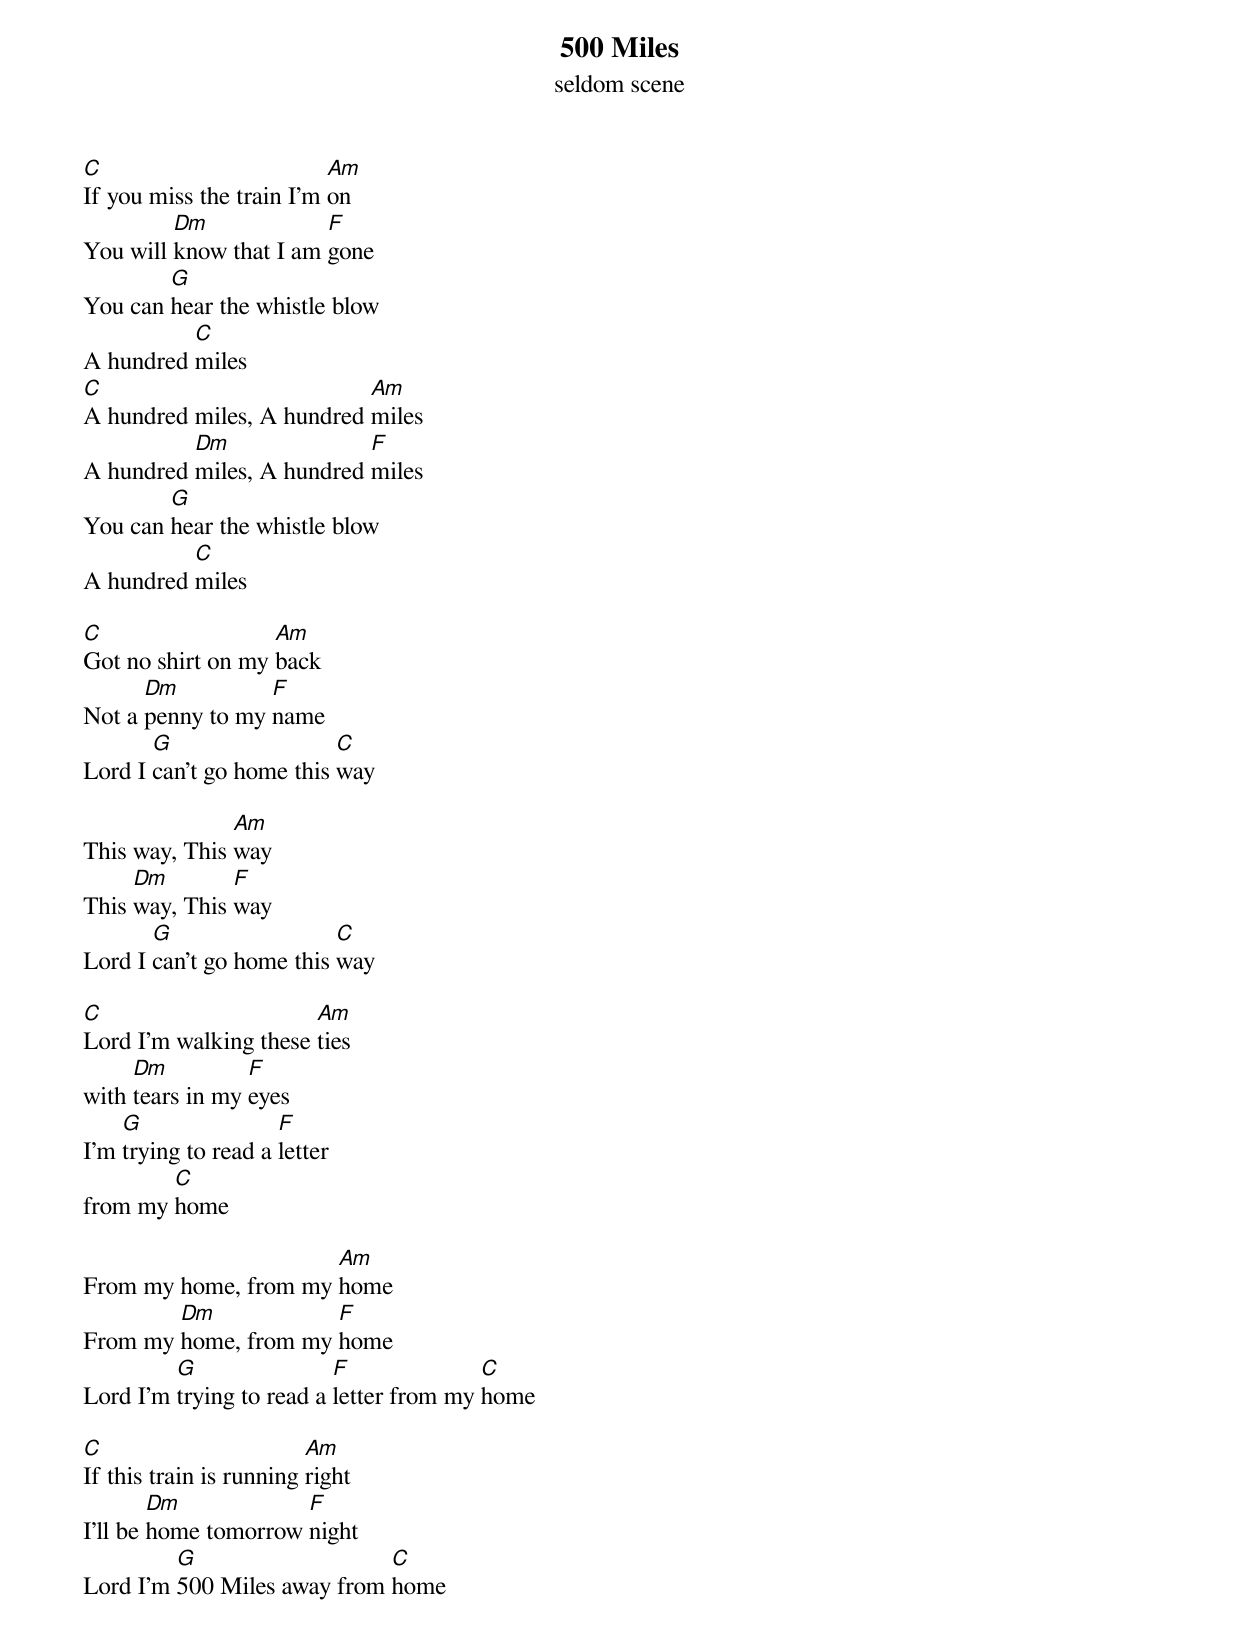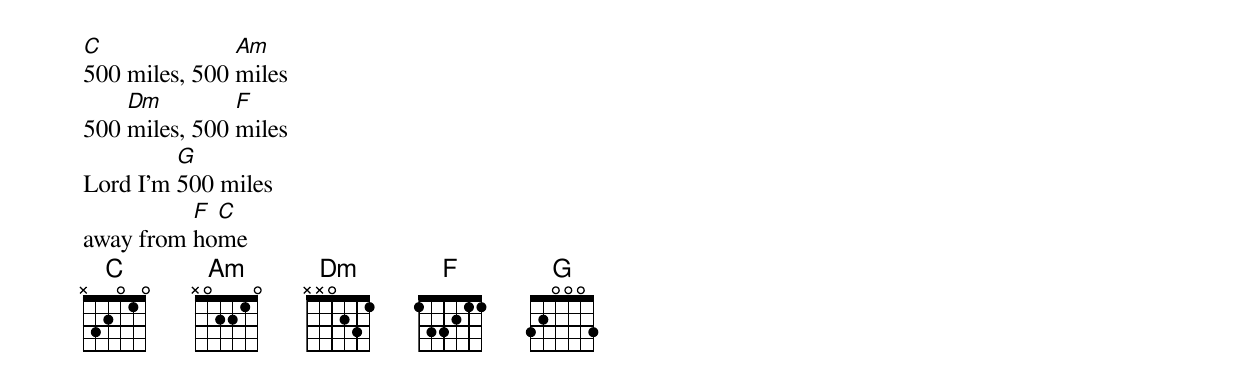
{title: 500 Miles}
{subtitle:  seldom scene}
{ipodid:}

[C]If you miss the train I'm [Am]on
You will [Dm]know that I am [F]gone
You can [G]hear the whistle blow
A hundred [C]miles
[C]A hundred miles, A hundred [Am]miles
A hundred [Dm]miles, A hundred [F]miles
You can [G]hear the whistle blow
A hundred [C]miles

[C]Got no shirt on my [Am]back
Not a [Dm]penny to my [F]name
Lord I [G]can't go home this [C]way

This way, This [Am]way
This [Dm]way, This [F]way
Lord I [G]can't go home this [C]way

[C]Lord I'm walking these [Am]ties
with [Dm]tears in my [F]eyes
I'm [G]trying to read a [F]letter
from my [C]home

From my home, from my [Am]home
From my [Dm]home, from my [F]home
Lord I'm [G]trying to read a [F]letter from my [C]home

[C]If this train is running [Am]right
I'll be [Dm]home tomorrow [F]night
Lord I'm [G]500 Miles away from [C]home

[C]500 miles, 500 [Am]miles
500 [Dm]miles, 500 [F]miles
Lord I'm [G]500 miles
away from [F]ho[C]me
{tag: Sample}
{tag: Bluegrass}
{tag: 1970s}
